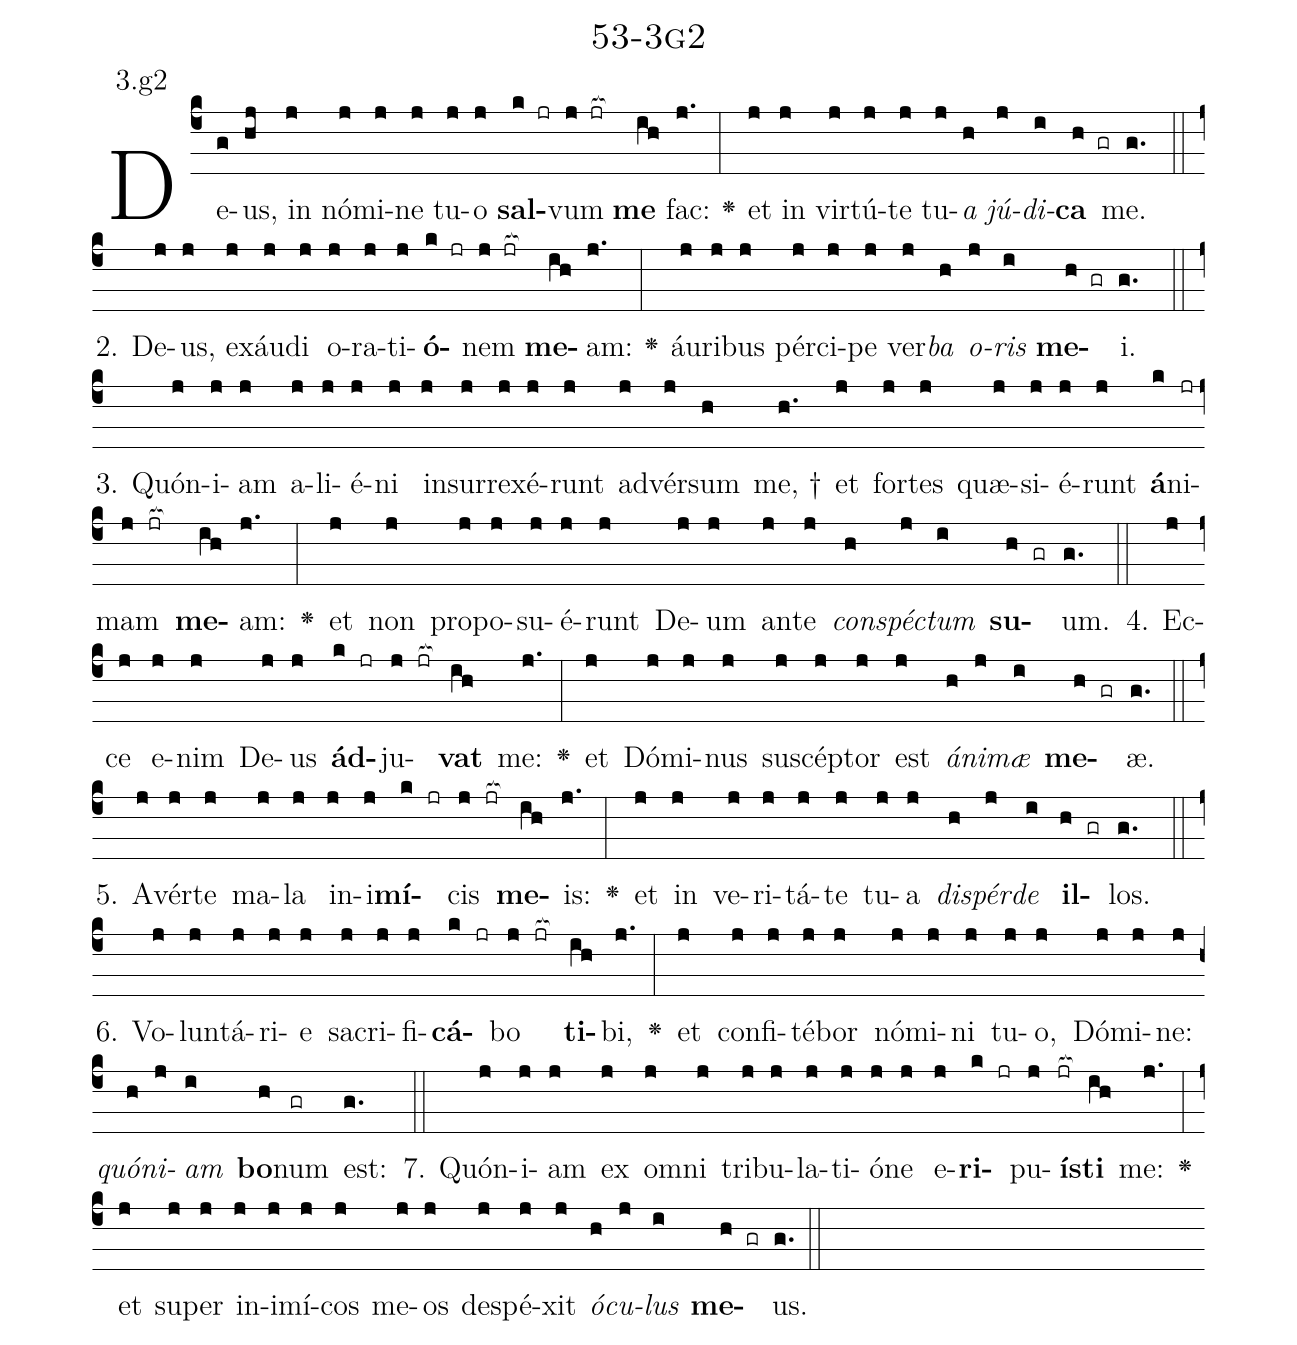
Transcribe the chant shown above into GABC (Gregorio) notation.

name: 53-3g2;
annotation: 3.g2;
%%
(c4)De(g)us,(hj) in(j) nó(j)mi(j)ne(j) tu(j)o(j) <b>sal</b>(k jr)vum(j jr[ocb:1{]) <b>me</b>(ih[ocb:0}]) fac:(j.) <v>\greheightstar</v>(:) et(j) in(j) vir(j)tú(j)te(j) tu(j)<i>a</i>(h) <i>jú</i>(j)<i>di</i>(i)<b>ca</b>(h gr) me.(g.) (::)
2. De(j)us,(j) ex(j)áu(j)di(j) o(j)ra(j)ti(j)<b>ó</b>(k jr)nem(j jr[ocb:1{]) <b>me</b>(ih[ocb:0}])am:(j.) <v>\greheightstar</v>(:) áu(j)ri(j)bus(j) pér(j)ci(j)pe(j) ver(j)<i>ba</i>(h) <i>o</i>(j)<i>ris</i>(i) <b>me</b>(h gr)i.(g.) (::)
3. Quón(j)i(j)am(j) a(j)li(j)é(j)ni(j) in(j)sur(j)re(j)xé(j)runt(j) ad(j)vér(j)sum(h) me, †(h.) et(j) for(j)tes(j) quæ(j)si(j)é(j)runt(j) <b>á</b>(k)ni(jr)mam(j jr[ocb:1{]) <b>me</b>(ih[ocb:0}])am:(j.) <v>\greheightstar</v>(:) et(j) non(j) pro(j)po(j)su(j)é(j)runt(j) De(j)um(j) an(j)te(j) <i>con</i>(h)<i>spéc</i>(j)<i>tum</i>(i) <b>su</b>(h gr)um.(g.) (::)
4. Ec(j)ce(j) e(j)nim(j) De(j)us(j) <b>ád</b>(k jr)ju(j jr[ocb:1{])<b>vat</b>(ih[ocb:0}]) me:(j.) <v>\greheightstar</v>(:) et(j) Dó(j)mi(j)nus(j) su(j)scép(j)tor(j) est(j) <i>á</i>(h)<i>ni</i>(j)<i>mæ</i>(i) <b>me</b>(h gr)æ.(g.) (::)
5. A(j)vér(j)te(j) ma(j)la(j) in(j)i(j)<b>mí</b>(k jr)cis(j jr[ocb:1{]) <b>me</b>(ih[ocb:0}])is:(j.) <v>\greheightstar</v>(:) et(j) in(j) ve(j)ri(j)tá(j)te(j) tu(j)a(j) <i>dis</i>(h)<i>pér</i>(j)<i>de</i>(i) <b>il</b>(h gr)los.(g.) (::)
6. Vo(j)lun(j)tá(j)ri(j)e(j) sa(j)cri(j)fi(j)<b>cá</b>(k jr)bo(j jr[ocb:1{]) <b>ti</b>(ih[ocb:0}])bi,(j.) <v>\greheightstar</v>(:) et(j) con(j)fi(j)té(j)bor(j) nó(j)mi(j)ni(j) tu(j)o,(j) Dó(j)mi(j)ne:(j) <i>quón</i>(h)<i>i</i>(j)<i>am</i>(i) <b>bo</b>(h)num(gr) est:(g.) (::)
7. Quón(j)i(j)am(j) ex(j) om(j)ni(j) tri(j)bu(j)la(j)ti(j)ó(j)ne(j) e(j)<b>ri</b>(k jr)pu(j)<b>ís</b>(jr[ocb:1{])<b>ti</b>(ih[ocb:0}]) me:(j.) <v>\greheightstar</v>(:) et(j) su(j)per(j) in(j)i(j)mí(j)cos(j) me(j)os(j) de(j)spé(j)xit(j) <i>ó</i>(h)<i>cu</i>(j)<i>lus</i>(i) <b>me</b>(h gr)us.(g.) (::)
